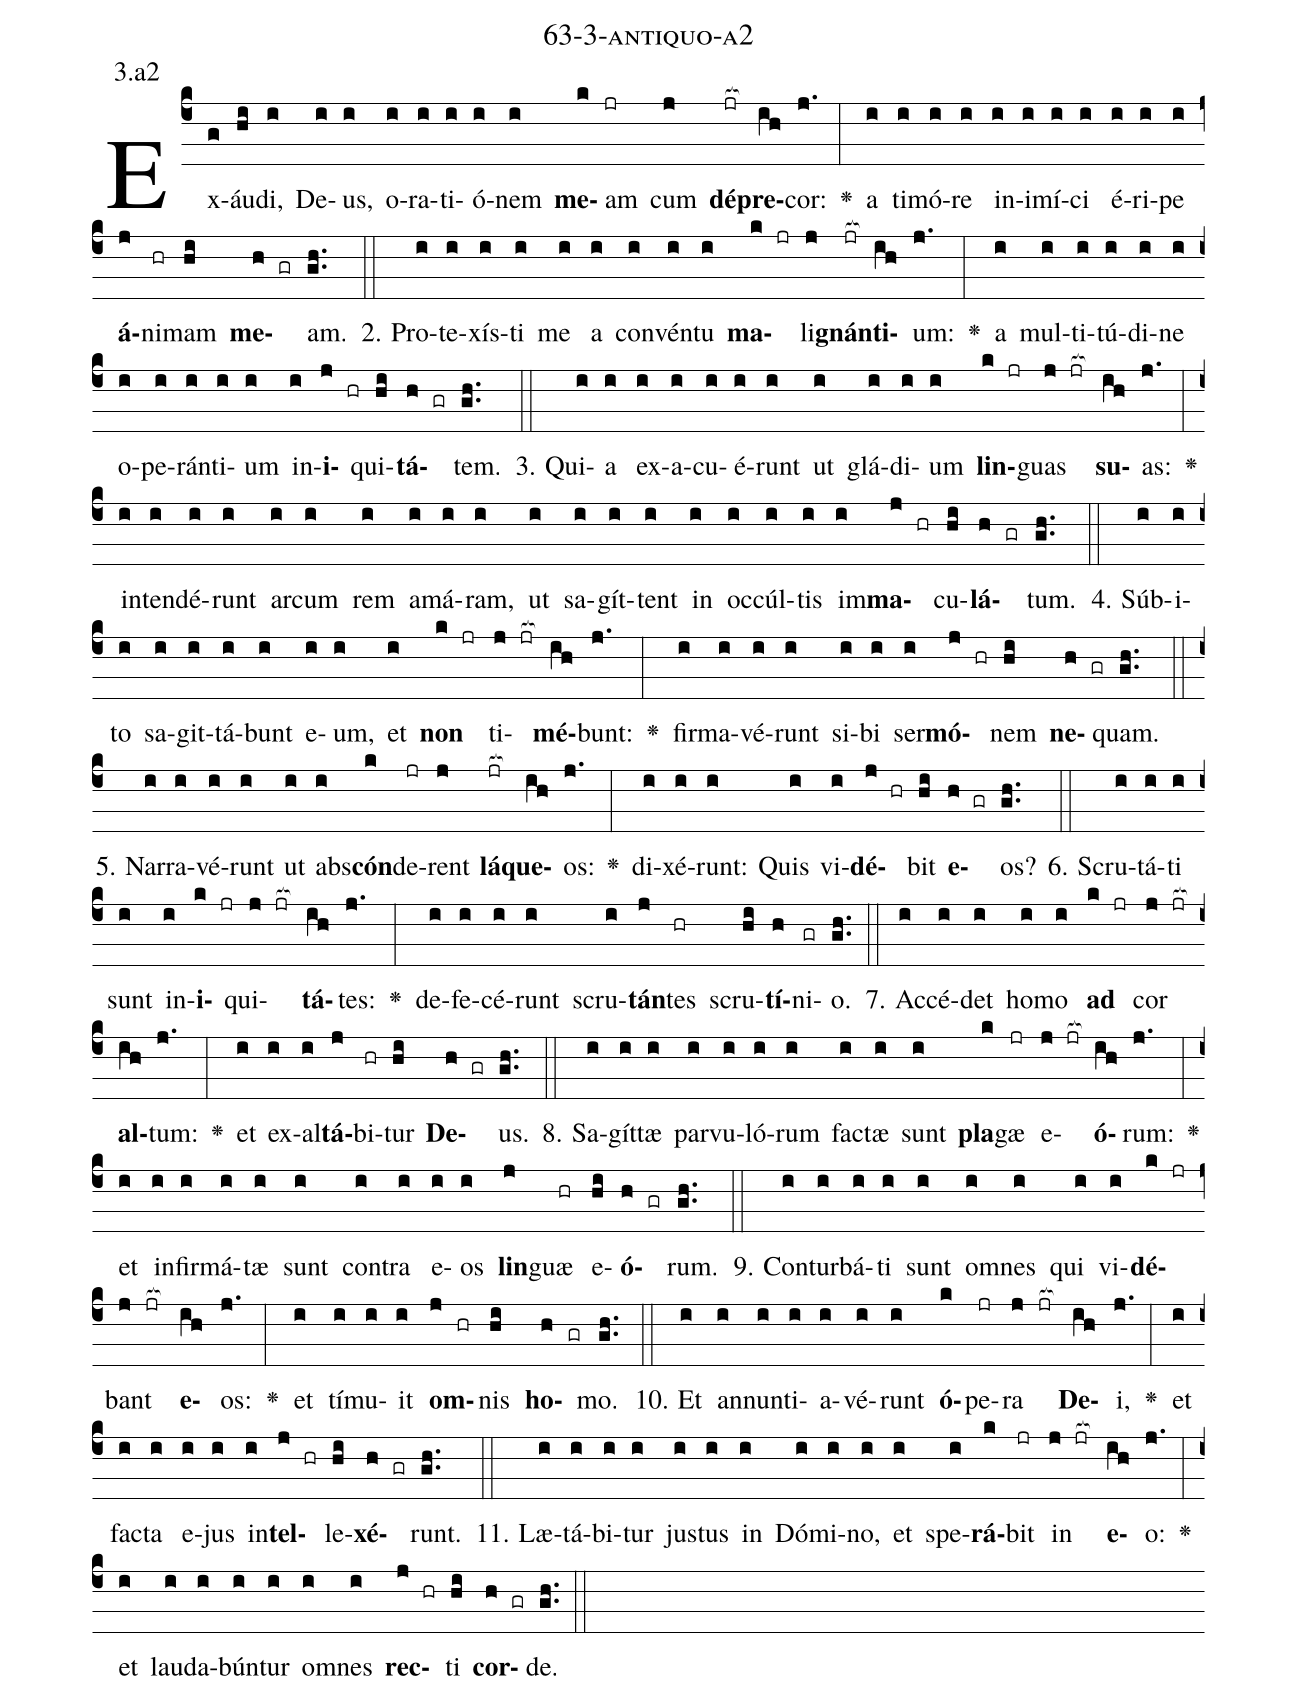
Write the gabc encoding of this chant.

name: 63-3-antiquo-a2;
annotation: 3.a2;
%%
(c4)Ex(g)áu(hi)di,(i) De(i)us,(i) o(i)ra(i)ti(i)ó(i)nem(i) <b>me</b>(k)am(jr) cum(j) <b>dé</b>(jr[ocb:1{])<b>pre</b>(ih[ocb:0}])cor:(j.) <v>\greheightstar</v>(:) a(i) ti(i)mó(i)re(i) in(i)i(i)mí(i)ci(i) é(i)ri(i)pe(i) <b>á</b>(j)ni(hr)mam(hi) <b>me</b>(h gr)am.(gh..) (::)
2. Pro(i)te(i)xís(i)ti(i) me(i) a(i) con(i)vén(i)tu(i) <b>ma</b>(k jr)li(j)<b>gnán</b>(jr[ocb:1{])<b>ti</b>(ih[ocb:0}])um:(j.) <v>\greheightstar</v>(:) a(i) mul(i)ti(i)tú(i)di(i)ne(i) o(i)pe(i)rán(i)ti(i)um(i) in(i)<b>i</b>(j hr)qui(hi)<b>tá</b>(h gr)tem.(gh..) (::)
3. Qui(i)a(i) ex(i)a(i)cu(i)é(i)runt(i) ut(i) glá(i)di(i)um(i) <b>lin</b>(k jr)guas(j jr[ocb:1{]) <b>su</b>(ih[ocb:0}])as:(j.) <v>\greheightstar</v>(:) in(i)ten(i)dé(i)runt(i) ar(i)cum(i) rem(i) a(i)má(i)ram,(i) ut(i) sa(i)gít(i)tent(i) in(i) oc(i)cúl(i)tis(i) im(i)<b>ma</b>(j hr)cu(hi)<b>lá</b>(h gr)tum.(gh..) (::)
4. Súb(i)i(i)to(i) sa(i)git(i)tá(i)bunt(i) e(i)um,(i) et(i) <b>non</b>(k jr) ti(j jr[ocb:1{])<b>mé</b>(ih[ocb:0}])bunt:(j.) <v>\greheightstar</v>(:) fir(i)ma(i)vé(i)runt(i) si(i)bi(i) ser(i)<b>mó</b>(j hr)nem(hi) <b>ne</b>(h gr)quam.(gh..) (::)
5. Nar(i)ra(i)vé(i)runt(i) ut(i) abs(i)<b>cón</b>(k)de(jr)rent(j) <b>lá</b>(jr[ocb:1{])<b>que</b>(ih[ocb:0}])os:(j.) <v>\greheightstar</v>(:) di(i)xé(i)runt:(i) Quis(i) vi(i)<b>dé</b>(j hr)bit(hi) <b>e</b>(h gr)os?(gh..) (::)
6. Scru(i)tá(i)ti(i) sunt(i) in(i)<b>i</b>(k jr)qui(j jr[ocb:1{])<b>tá</b>(ih[ocb:0}])tes:(j.) <v>\greheightstar</v>(:) de(i)fe(i)cé(i)runt(i) scru(i)<b>tán</b>(j)tes(hr) scru(hi)<b>tí</b>(h)ni(gr)o.(gh..) (::)
7. Ac(i)cé(i)det(i) ho(i)mo(i) <b>ad</b>(k jr) cor(j jr[ocb:1{]) <b>al</b>(ih[ocb:0}])tum:(j.) <v>\greheightstar</v>(:) et(i) ex(i)al(i)<b>tá</b>(j)bi(hr)tur(hi) <b>De</b>(h gr)us.(gh..) (::)
8. Sa(i)gít(i)tæ(i) par(i)vu(i)ló(i)rum(i) fac(i)tæ(i) sunt(i) <b>pla</b>(k)gæ(jr) e(j jr[ocb:1{])<b>ó</b>(ih[ocb:0}])rum:(j.) <v>\greheightstar</v>(:) et(i) in(i)fir(i)má(i)tæ(i) sunt(i) con(i)tra(i) e(i)os(i) <b>lin</b>(j)guæ(hr) e(hi)<b>ó</b>(h gr)rum.(gh..) (::)
9. Con(i)tur(i)bá(i)ti(i) sunt(i) om(i)nes(i) qui(i) vi(i)<b>dé</b>(k jr)bant(j jr[ocb:1{]) <b>e</b>(ih[ocb:0}])os:(j.) <v>\greheightstar</v>(:) et(i) tí(i)mu(i)it(i) <b>om</b>(j hr)nis(hi) <b>ho</b>(h gr)mo.(gh..) (::)
10. Et(i) an(i)nun(i)ti(i)a(i)vé(i)runt(i) <b>ó</b>(k)pe(jr)ra(j jr[ocb:1{]) <b>De</b>(ih[ocb:0}])i,(j.) <v>\greheightstar</v>(:) et(i) fac(i)ta(i) e(i)jus(i) in(i)<b>tel</b>(j hr)le(hi)<b>xé</b>(h gr)runt.(gh..) (::)
11. Læ(i)tá(i)bi(i)tur(i) jus(i)tus(i) in(i) Dó(i)mi(i)no,(i) et(i) spe(i)<b>rá</b>(k)bit(jr) in(j jr[ocb:1{]) <b>e</b>(ih[ocb:0}])o:(j.) <v>\greheightstar</v>(:) et(i) lau(i)da(i)bún(i)tur(i) om(i)nes(i) <b>rec</b>(j hr)ti(hi) <b>cor</b>(h gr)de.(gh..) (::)
